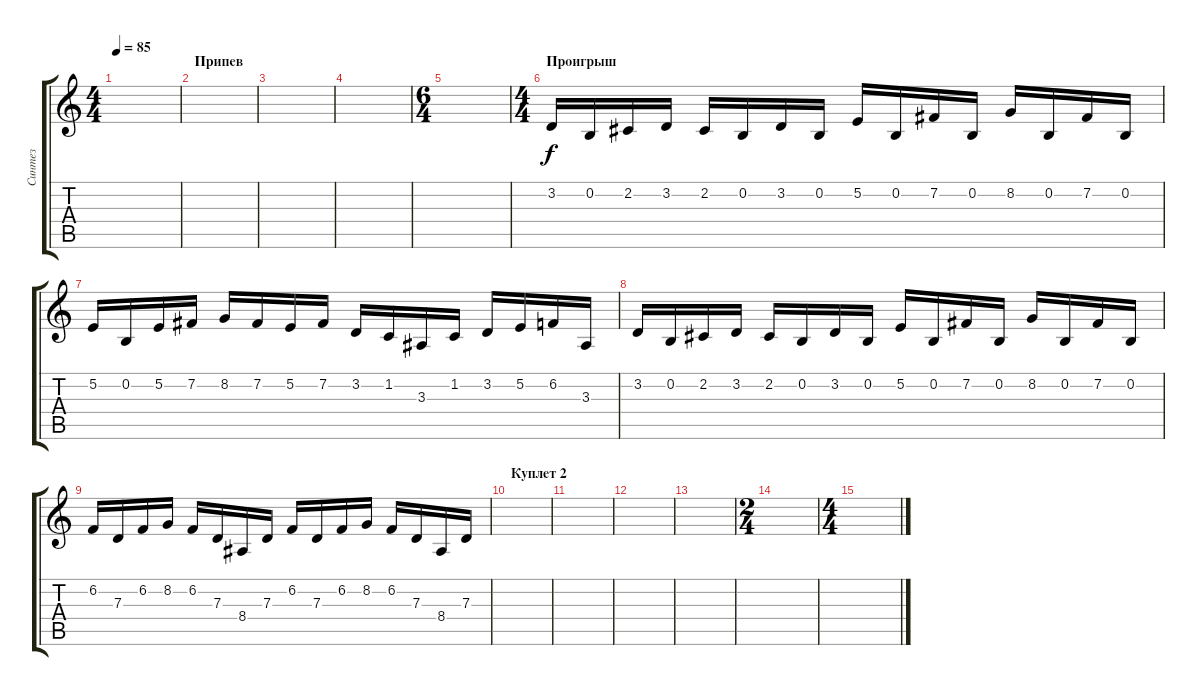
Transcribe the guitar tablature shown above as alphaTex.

\track ("Синтез" "Синтез") {instrument pad7halo}
\staff {score tabs}
\tuning (E4 B3 G3 D3 A2 E2) {hide}
\ts (4 4)
\tempo 85
\clef g2
\ks c
|
\section ("" "Припев")
|
|
|
\ts (6 4)
|
\ts (4 4)
\section ("" "Проигрыш")
3.2.16 0.2.16 2.2.16 3.2.16 2.2.16 0.2.16 3.2.16 0.2.16 5.2.16 0.2.16 7.2.16 0.2.16 8.2.16 0.2.16 7.2.16 0.2.16 |
5.2.16 0.2.16 5.2.16 7.2.16 8.2.16 7.2.16 5.2.16 7.2.16 3.2.16 1.2.16 3.3.16 1.2.16 3.2.16 5.2.16 6.2.16 3.3.16 |
3.2.16 0.2.16 2.2.16 3.2.16 2.2.16 0.2.16 3.2.16 0.2.16 5.2.16 0.2.16 7.2.16 0.2.16 8.2.16 0.2.16 7.2.16 0.2.16 |
6.2.16 7.3.16 6.2.16 8.2.16 6.2.16 7.3.16 8.4.16 7.3.16 6.2.16 7.3.16 6.2.16 8.2.16 6.2.16 7.3.16 8.4.16 7.3.16 |
\section ("" "Куплет 2")
|
|
|
|
\ts (2 4)
|
\ts (4 4)
